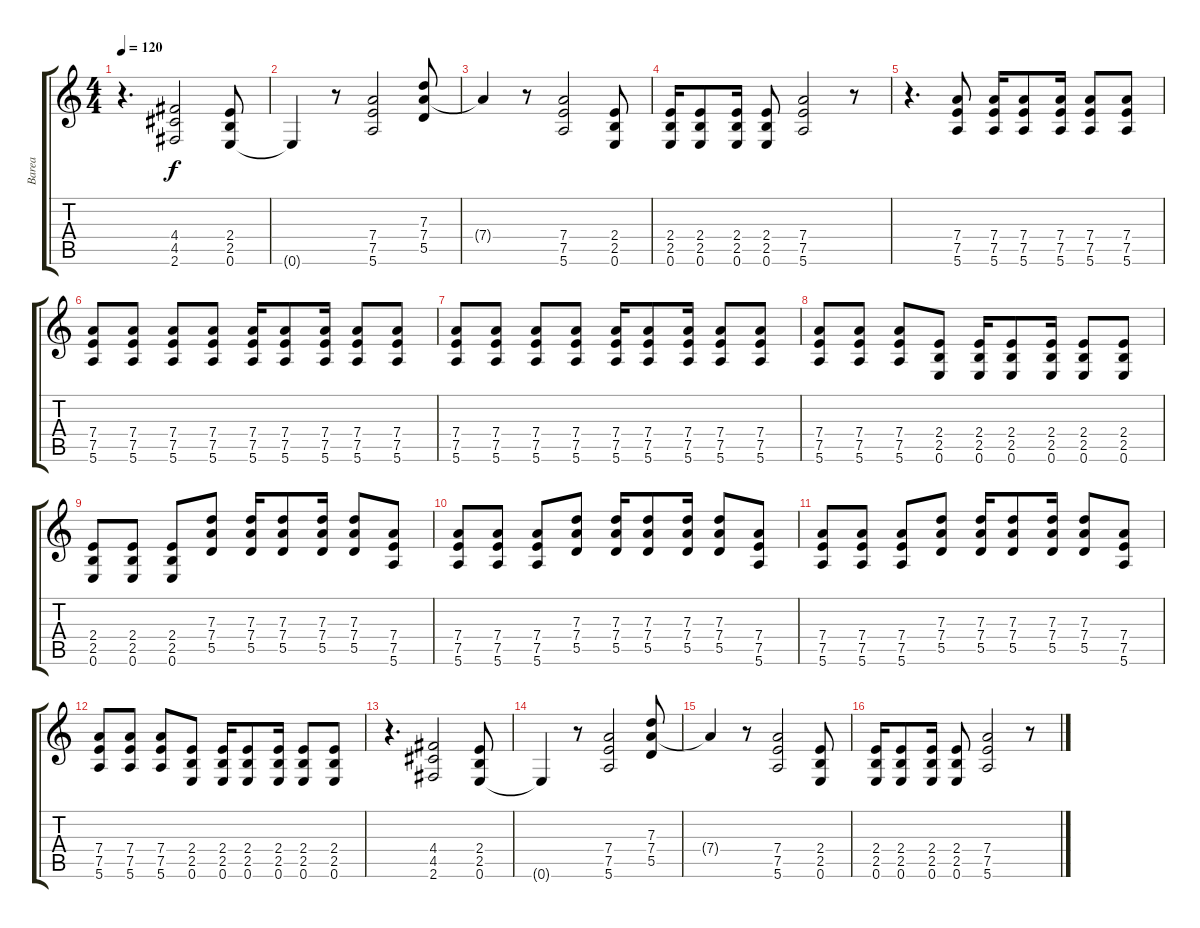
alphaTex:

\track ("Barea" "Barea") {instrument overdrivenguitar}
\staff {score tabs}
\tuning (E4 B3 G3 D3 A2 E2) {hide}
\ts (4 4)
\tempo 120
\clef g2
\ks c
r.4{d dy f} (4.4 4.5 2.6).2 (2.4 2.5 0.6).8 |
0.6{t}.4 r.8 (7.4 7.5 5.6).2 (7.3 7.4 5.5).8 |
7.4{t}.4 r.8 (7.4 7.5 5.6).2 (2.4 2.5 0.6).8 |
(2.4 2.5 0.6).16 (2.4 2.5 0.6).8 (2.4 2.5 0.6).16 (2.4 2.5 0.6).8 (7.4 7.5 5.6).2 r.8 |
r.4{d} (7.4 7.5 5.6).8 (7.4 7.5 5.6).16 (7.4 7.5 5.6).8 (7.4 7.5 5.6).16 (7.4 7.5 5.6).8 (7.4 7.5 5.6).8 |
(7.4 7.5 5.6).8 (7.4 7.5 5.6).8 (7.4 7.5 5.6).8 (7.4 7.5 5.6).8 (7.4 7.5 5.6).16 (7.4 7.5 5.6).8 (7.4 7.5 5.6).16 (7.4 7.5 5.6).8 (7.4 7.5 5.6).8 |
(7.4 7.5 5.6).8 (7.4 7.5 5.6).8 (7.4 7.5 5.6).8 (7.4 7.5 5.6).8 (7.4 7.5 5.6).16 (7.4 7.5 5.6).8 (7.4 7.5 5.6).16 (7.4 7.5 5.6).8 (7.4 7.5 5.6).8 |
(7.4 7.5 5.6).8 (7.4 7.5 5.6).8 (7.4 7.5 5.6).8 (2.4 2.5 0.6).8 (2.4 2.5 0.6).16 (2.4 2.5 0.6).8 (2.4 2.5 0.6).16 (2.4 2.5 0.6).8 (2.4 2.5 0.6).8 |
(2.4 2.5 0.6).8 (2.4 2.5 0.6).8 (2.4 2.5 0.6).8 (7.3 7.4 5.5).8 (7.3 7.4 5.5).16 (7.3 7.4 5.5).8 (7.3 7.4 5.5).16 (7.3 7.4 5.5).8 (7.4 7.5 5.6).8 |
(7.4 7.5 5.6).8 (7.4 7.5 5.6).8 (7.4 7.5 5.6).8 (7.3 7.4 5.5).8 (7.3 7.4 5.5).16 (7.3 7.4 5.5).8 (7.3 7.4 5.5).16 (7.3 7.4 5.5).8 (7.4 7.5 5.6).8 |
(7.4 7.5 5.6).8 (7.4 7.5 5.6).8 (7.4 7.5 5.6).8 (7.3 7.4 5.5).8 (7.3 7.4 5.5).16 (7.3 7.4 5.5).8 (7.3 7.4 5.5).16 (7.3 7.4 5.5).8 (7.4 7.5 5.6).8 |
(7.4 7.5 5.6).8 (7.4 7.5 5.6).8 (7.4 7.5 5.6).8 (2.4 2.5 0.6).8 (2.4 2.5 0.6).16 (2.4 2.5 0.6).8 (2.4 2.5 0.6).16 (2.4 2.5 0.6).8 (2.4 2.5 0.6).8 |
r.4{d} (4.4 4.5 2.6).2 (2.4 2.5 0.6).8 |
0.6{t}.4 r.8 (7.4 7.5 5.6).2 (7.3 7.4 5.5).8 |
7.4{t}.4 r.8 (7.4 7.5 5.6).2 (2.4 2.5 0.6).8 |
(2.4 2.5 0.6).16 (2.4 2.5 0.6).8 (2.4 2.5 0.6).16 (2.4 2.5 0.6).8 (7.4 7.5 5.6).2 r.8
